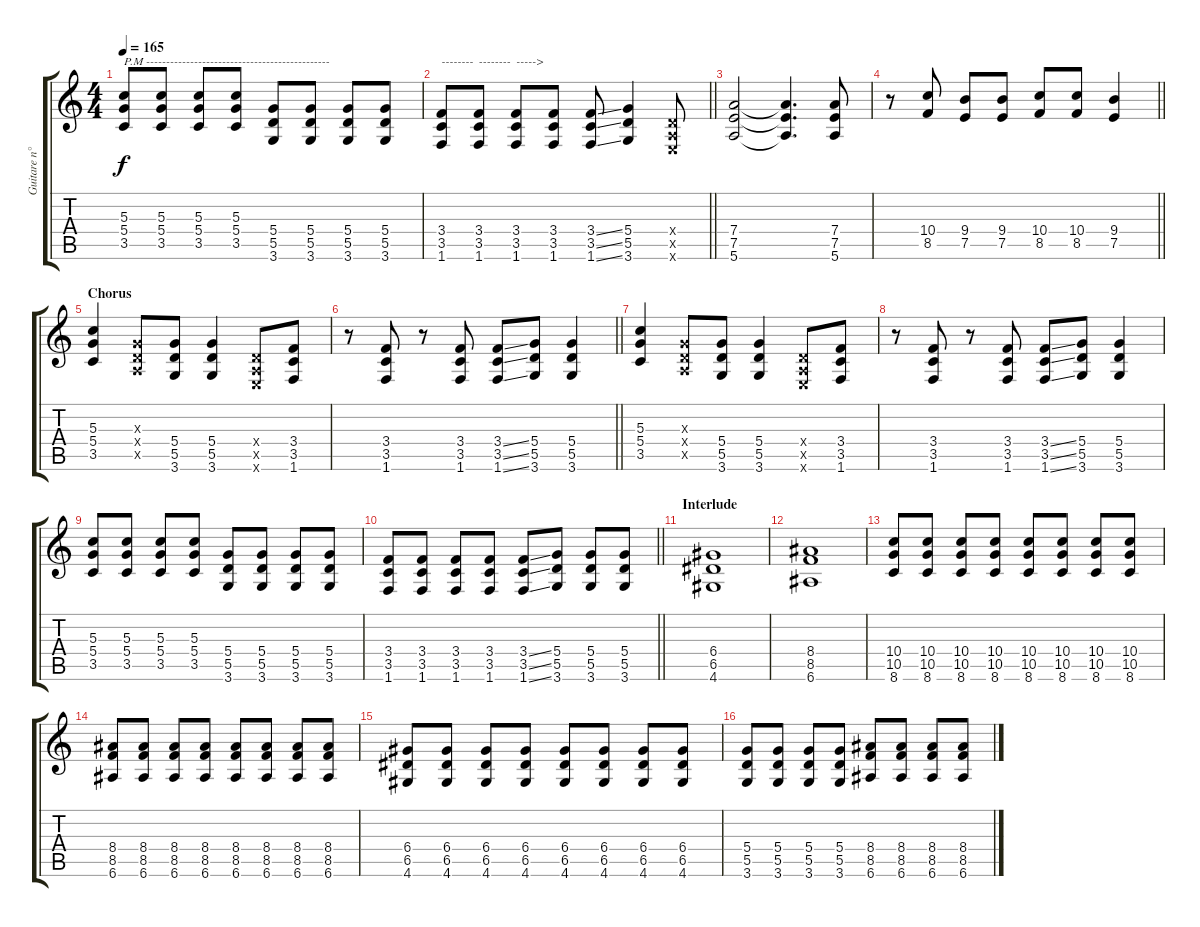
\track ("Guitare n°1" "Guitare n°") {instrument distortionguitar}
\staff {score tabs}
\tuning (E4 B3 G3 D3 A2 E2) {hide}
\ts (4 4)
\tempo 165
\clef g2
\ks c
(5.3 5.4 3.5).8{txt "P.M ----------------------------------------------" dy f volume 11} (5.3 5.4 3.5).8 (5.3 5.4 3.5).8 (5.3 5.4 3.5).8 (5.4 5.5 3.6).8 (5.4 5.5 3.6).8 (5.4 5.5 3.6).8 (5.4 5.5 3.6).8 |
\barLineRight lightlight
(3.4 3.5 1.6).8{txt "--------"} (3.4 3.5 1.6).8{txt "--------"} (3.4 3.5 1.6).8{txt "----->"} (3.4 3.5 1.6).8 (3.4{ss} 3.5{ss} 1.6{ss}).8{volume 12} (5.4 5.5 3.6).4 (0.4{x} 0.5{x} 0.6{x}).8 |
(7.4 7.5 5.6).2 (7.4{t} 7.5{t} 5.6{t}).4{d} (7.4 7.5 5.6).8 |
\barLineRight lightlight
r.8 (10.4 8.5).8 (9.4 7.5).8 (9.4 7.5).8 (10.4 8.5).8 (10.4 8.5).8 (9.4 7.5).4 |
\section ("" "Chorus")
(5.3 5.4 3.5).4 (0.3{x} 0.4{x} 0.5{x}).8 (5.4 5.5 3.6).8 (5.4 5.5 3.6).4 (0.4{x} 0.5{x} 0.6{x}).8 (3.4 3.5 1.6).8 |
\barLineRight lightlight
r.8 (3.4 3.5 1.6).8 r.8 (3.4 3.5 1.6).8 (3.4{ss} 3.5{ss} 1.6{ss}).8 (5.4 5.5 3.6).8 (5.4 5.5 3.6).4 |
(5.3 5.4 3.5).4 (0.3{x} 0.4{x} 0.5{x}).8 (5.4 5.5 3.6).8 (5.4 5.5 3.6).4 (0.4{x} 0.5{x} 0.6{x}).8 (3.4 3.5 1.6).8 |
r.8 (3.4 3.5 1.6).8 r.8 (3.4 3.5 1.6).8 (3.4{ss} 3.5{ss} 1.6{ss}).8 (5.4 5.5 3.6).8 (5.4 5.5 3.6).4 |
(5.3 5.4 3.5).8 (5.3 5.4 3.5).8 (5.3 5.4 3.5).8 (5.3 5.4 3.5).8 (5.4 5.5 3.6).8 (5.4 5.5 3.6).8 (5.4 5.5 3.6).8 (5.4 5.5 3.6).8 |
\barLineRight lightlight
(3.4 3.5 1.6).8 (3.4 3.5 1.6).8 (3.4 3.5 1.6).8 (3.4 3.5 1.6).8 (3.4{ss} 3.5{ss} 1.6{ss}).8 (5.4 5.5 3.6).8 (5.4 5.5 3.6).8 (5.4 5.5 3.6).8 |
\section ("" "Interlude")
(6.4 6.5 4.6).1 |
(8.4 8.5 6.6).1 |
(10.4 10.5 8.6).8 (10.4 10.5 8.6).8 (10.4 10.5 8.6).8 (10.4 10.5 8.6).8 (10.4 10.5 8.6).8 (10.4 10.5 8.6).8 (10.4 10.5 8.6).8 (10.4 10.5 8.6).8 |
(8.4 8.5 6.6).8 (8.4 8.5 6.6).8 (8.4 8.5 6.6).8 (8.4 8.5 6.6).8 (8.4 8.5 6.6).8 (8.4 8.5 6.6).8 (8.4 8.5 6.6).8 (8.4 8.5 6.6).8 |
(6.4 6.5 4.6).8 (6.4 6.5 4.6).8 (6.4 6.5 4.6).8 (6.4 6.5 4.6).8 (6.4 6.5 4.6).8 (6.4 6.5 4.6).8 (6.4 6.5 4.6).8 (6.4 6.5 4.6).8 |
(5.4 5.5 3.6).8 (5.4 5.5 3.6).8 (5.4 5.5 3.6).8 (5.4 5.5 3.6).8 (8.4 8.5 6.6).8 (8.4 8.5 6.6).8 (8.4 8.5 6.6).8 (8.4 8.5 6.6).8
